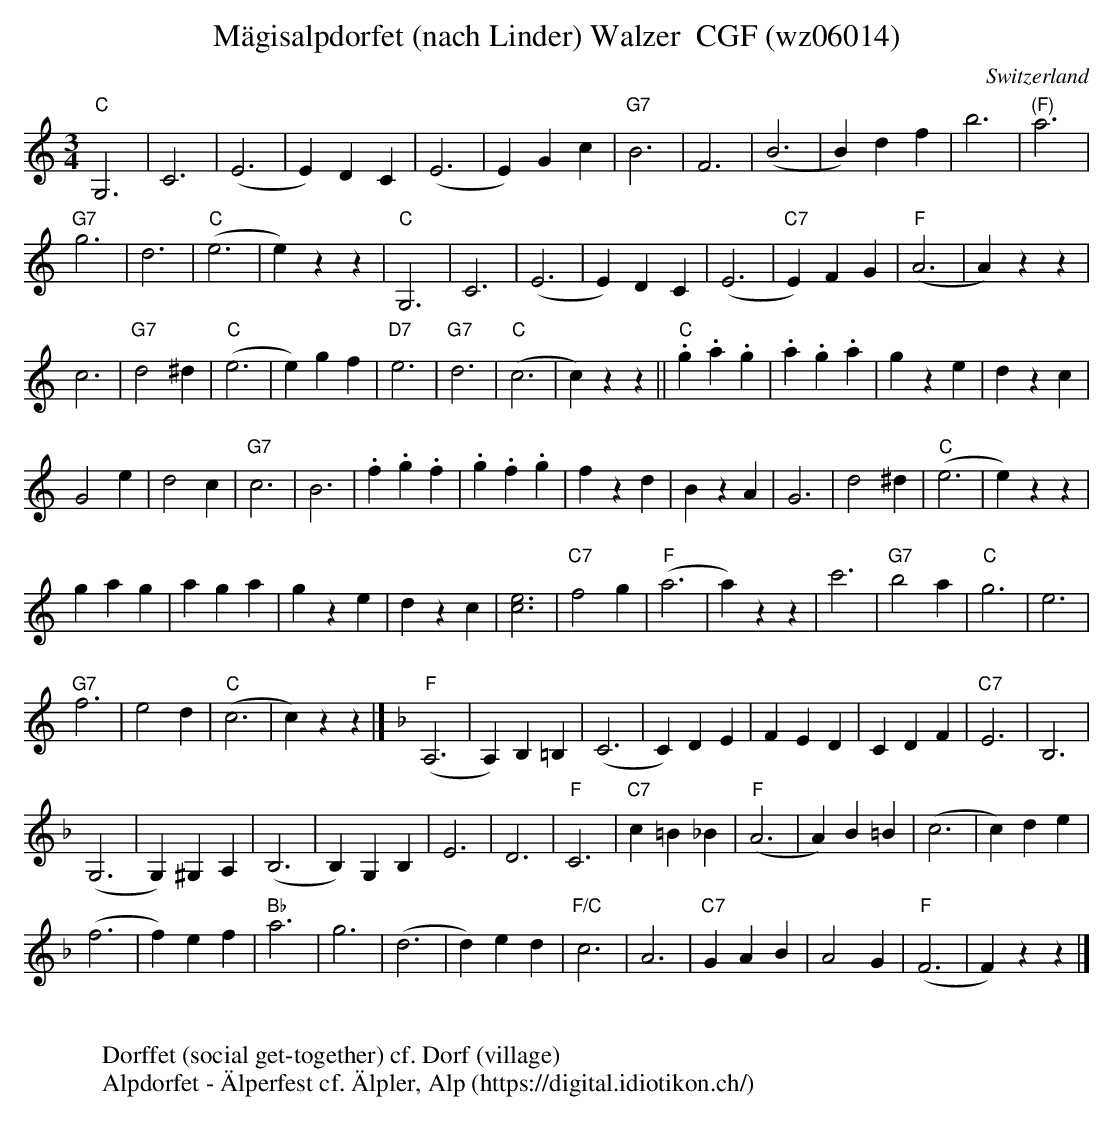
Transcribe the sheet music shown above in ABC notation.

X:1
T: Mägisalpdorfet (nach Linder) Walzer  CGF (wz06014)
O:Switzerland
M:3/4
L:1/4
K:C major
"C"G,3 | C3 | (E3 | E)DC | (E3 | E)Gc | "G7"B3 | F3 | (B3 | B)df | b3 | "(F)"a3 |
"G7"g3 | d3 | ("C"e3 | e)zz | "C"G,3 | C3 | (E3 | E)DC | (E3 | "C7"E)FG | ("F"A3 | A)zz |
c3 | "G7"d2^d | ("C"e3 | e)gf | "D7"e3 | "G7"d3 | ("C"c3 | c)zz || "C".g.a.g | .a.g.a | gze | dzc |
G2e | d2c | "G7"c3 | B3 | .f.g.f | .g.f.g | fzd | BzA | G3 | d2^d | ("C"e3 | e)zz |
gag | aga | gze | dzc | [e3c3] | "C7"f2g | ("F"a3 | a)zz | c'3 | "G7"b2a | "C"g3 | e3 |
"G7"f3 | e2d |  ("C"c3 | c)zz |] [K:F] ("F"A,3 | A,)B,=B, | (C3 | C)DE | FED | CDF | "C7"E3 | B,3 |
(G,3 | G,)^G,A, | (B,3 | B,)G,B, | E3 | D3 | "F"C3 | "C7"c=B_B | ("F"A3 | A)B=B | (c3 | c)de |
(f3 | f)ef | "Bb"a3 | g3 | (d3 | d)ed | "F/C"c3 | A3 | "C7"GAB | A2G | ("F"F3 | F)zz |]
W:
W:Dorffet (social get-together) cf. Dorf (village)
W:Alpdorfet - Älperfest cf. Älpler, Alp (https://digital.idiotikon.ch/)
